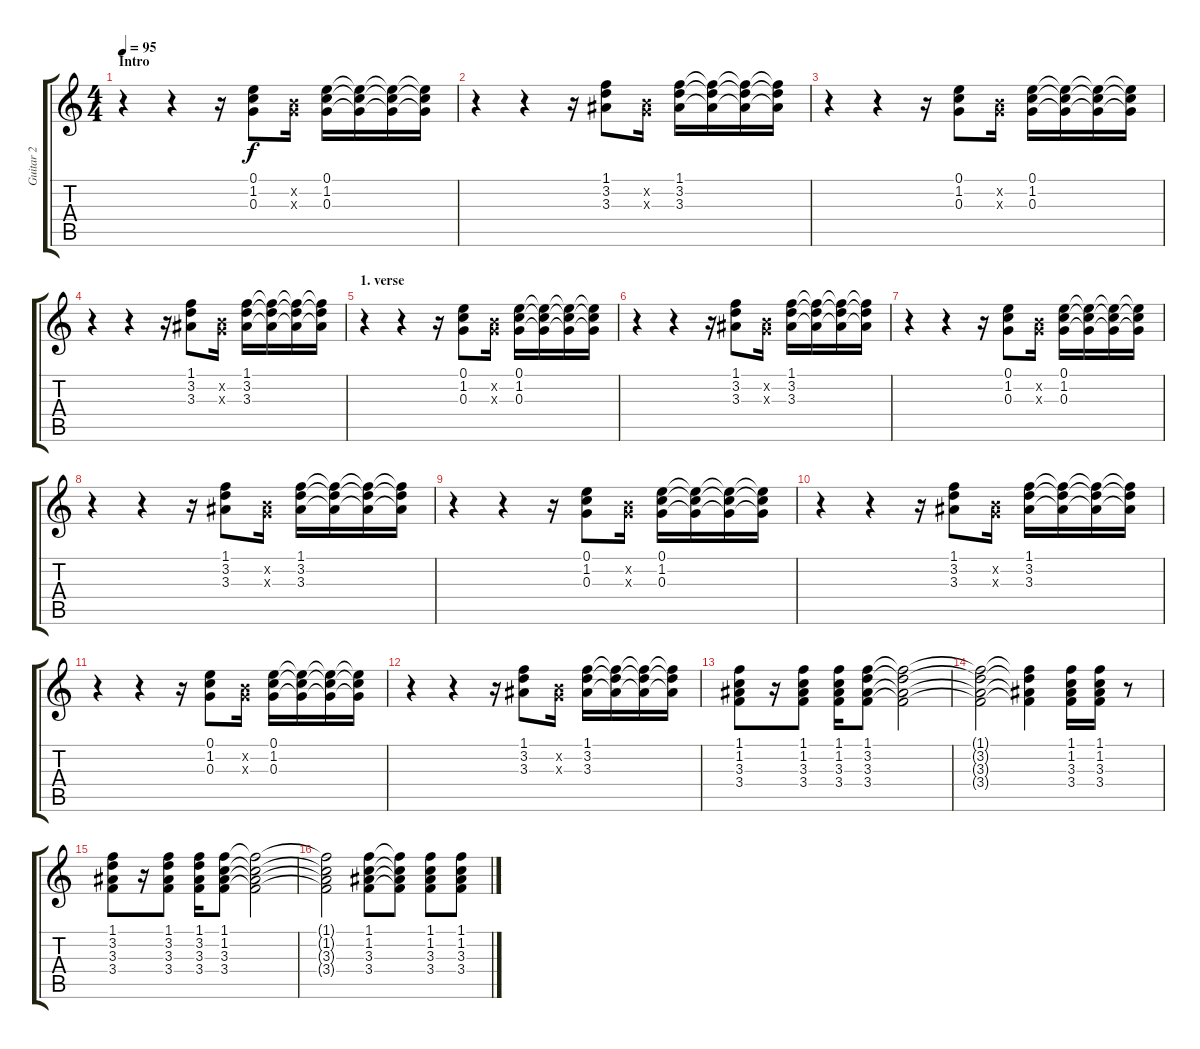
\track ("Guitar 2" "Guitar 2") {instrument acousticguitarnylon}
\staff {score tabs}
\tuning (E4 B3 G3 D3 A2 E2) {hide}
\ts (4 4)
\section ("" "Intro")
\tempo 95
\clef g2
\ks c
r.4{dy f instrument acousticguitarnylon} r.4 r.16 (0.1 1.2 0.3).8 (0.2{x} 0.3{x}).16 (0.1 1.2 0.3).16 (0.1{t} 1.2{t} 0.3{t}).16 (0.1{t} 1.2{t} 0.3{t}).16 (0.1{t} 1.2{t} 0.3{t}).16 |
r.4 r.4 r.16 (1.1 3.2 3.3).8 (0.2{x} 0.3{x}).16 (1.1 3.2 3.3).16 (1.1{t} 3.2{t} 3.3{t}).16 (1.1{t} 3.2{t} 3.3{t}).16 (1.1{t} 3.2{t} 3.3{t}).16 |
r.4 r.4 r.16 (0.1 1.2 0.3).8 (0.2{x} 0.3{x}).16 (0.1 1.2 0.3).16 (0.1{t} 1.2{t} 0.3{t}).16 (0.1{t} 1.2{t} 0.3{t}).16 (0.1{t} 1.2{t} 0.3{t}).16 |
r.4 r.4 r.16 (1.1 3.2 3.3).8 (0.2{x} 0.3{x}).16 (1.1 3.2 3.3).16 (1.1{t} 3.2{t} 3.3{t}).16 (1.1{t} 3.2{t} 3.3{t}).16 (1.1{t} 3.2{t} 3.3{t}).16 |
\section ("" "1. verse")
r.4 r.4 r.16 (0.1 1.2 0.3).8 (0.2{x} 0.3{x}).16 (0.1 1.2 0.3).16 (0.1{t} 1.2{t} 0.3{t}).16 (0.1{t} 1.2{t} 0.3{t}).16 (0.1{t} 1.2{t} 0.3{t}).16 |
r.4 r.4 r.16 (1.1 3.2 3.3).8 (0.2{x} 0.3{x}).16 (1.1 3.2 3.3).16 (1.1{t} 3.2{t} 3.3{t}).16 (1.1{t} 3.2{t} 3.3{t}).16 (1.1{t} 3.2{t} 3.3{t}).16 |
r.4 r.4 r.16 (0.1 1.2 0.3).8 (0.2{x} 0.3{x}).16 (0.1 1.2 0.3).16 (0.1{t} 1.2{t} 0.3{t}).16 (0.1{t} 1.2{t} 0.3{t}).16 (0.1{t} 1.2{t} 0.3{t}).16 |
r.4 r.4 r.16 (1.1 3.2 3.3).8 (0.2{x} 0.3{x}).16 (1.1 3.2 3.3).16 (1.1{t} 3.2{t} 3.3{t}).16 (1.1{t} 3.2{t} 3.3{t}).16 (1.1{t} 3.2{t} 3.3{t}).16 |
r.4 r.4 r.16 (0.1 1.2 0.3).8 (0.2{x} 0.3{x}).16 (0.1 1.2 0.3).16 (0.1{t} 1.2{t} 0.3{t}).16 (0.1{t} 1.2{t} 0.3{t}).16 (0.1{t} 1.2{t} 0.3{t}).16 |
r.4 r.4 r.16 (1.1 3.2 3.3).8 (0.2{x} 0.3{x}).16 (1.1 3.2 3.3).16 (1.1{t} 3.2{t} 3.3{t}).16 (1.1{t} 3.2{t} 3.3{t}).16 (1.1{t} 3.2{t} 3.3{t}).16 |
r.4 r.4 r.16 (0.1 1.2 0.3).8 (0.2{x} 0.3{x}).16 (0.1 1.2 0.3).16 (0.1{t} 1.2{t} 0.3{t}).16 (0.1{t} 1.2{t} 0.3{t}).16 (0.1{t} 1.2{t} 0.3{t}).16 |
r.4 r.4 r.16 (1.1 3.2 3.3).8 (0.2{x} 0.3{x}).16 (1.1 3.2 3.3).16 (1.1{t} 3.2{t} 3.3{t}).16 (1.1{t} 3.2{t} 3.3{t}).16 (1.1{t} 3.2{t} 3.3{t}).16 |
(1.1 1.2 3.3 3.4).8 r.16 (1.1 1.2 3.3 3.4).8 (1.1 1.2 3.3 3.4).16 (1.1 3.2 3.3 3.4).8 (1.1{t} 3.2{t} 3.3{t} 3.4{t}).2 |
(1.1{t} 3.2{t} 3.3{t} 3.4{t}).2 (1.1{t} 3.2{t} 3.3{t} 3.4{t}).4 (1.1 1.2 3.3 3.4).16 (1.1 1.2 3.3 3.4).16 r.8 |
(1.1 3.2 3.3 3.4).8 r.16 (1.1 3.2 3.3 3.4).8 (1.1 3.2 3.3 3.4).16 (1.1 1.2 3.3 3.4).8 (1.1{t} 1.2{t} 3.3{t} 3.4{t}).2 |
(1.1{t} 1.2{t} 3.3{t} 3.4{t}).2 (1.1 1.2 3.3 3.4).8 (1.1{t} 1.2{t} 3.3{t} 3.4{t}).8 (1.1 1.2 3.3 3.4).8 (1.1 1.2 3.3 3.4).8
